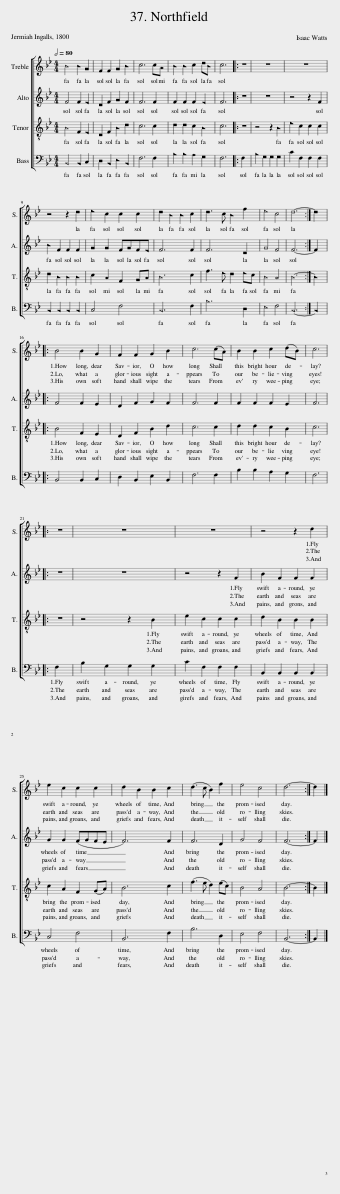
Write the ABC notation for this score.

X:1
%%score [ 1 2 3 4 ]
L:1/8
Q:1/2=80
M:4/4
I:linebreak $
K:Bb
V:1 treble
V:2 treble
V:3 treble-8
V:4 bass
V:1
 B4 B2 G2 | F2 F2 G2 B2 | c6 cA | B2 B2 c2 dB | c6 |: %5
 z2 | z8 | z8 |$ z4 z2 d2 | e2 c2 c2 c2 | %10
 d2 B2 B2 c2 | d3 c B2 f2 | e4 c4 | d6- :| d2 |:$ %15
 B4 B2 G2 | F2 F2 G2 B2 | c6 (cA) | B2 B2 c2 (dB) | c6 |:$ %20
 z2 | z8 | z8 | z4 z2 d2 |$ e2 c2 c2 c2 | %25
 d2 B2 B2 c2 | (d3 c B2) f2 | e4 c4 | d6- :| d2 |] %30
V:2
 F4 F2 E2 | D2 F2 G2 F2 | F6 F2 | F2 F2 F2 E2 | F6 |: %5
 z2 | z8 | z4 z2 F2 |$ B2 F2 F2 F2 | G2 G2 FGFE | %10
 F6 F2 | F6 D2 | G4 F4 | F6- :| F2 |:$ %15
 F4 F2 E2 | D2 F2 G2 F2 | F6 F2 | F2 F2 F2 E2 | F6 |:$ %20
 z2 | z8 | z4 z2 F2 | B2 F2 F2 F2 |$ G2 G2 (FGFE | %25
 F6) F2 | F6 D2 | G4 F4 | F6- :| F2 |] %30
V:3
 B4 F2 E2 | D2 F2 B2 d2 | c6 c2 | d2 d2 c2 B2 | c6 |: %5
 z2 | z4 z2 B2 | e2 c2 c2 c2 |$ d2 B2 B2 B2 | c2 A2 F2 GA | %10
 B6 c2 | f3 e d2 ec | B4 A4 | B6- :| B2 |:$ %15
 B4 F2 E2 | D2 F2 B2 d2 | c6 c2 | d2 d2 c2 B2 | c6 |:$ %20
 z2 | z4 z2 B2 | e2 c2 c2 c2 | d2 B2 B2 B2 |$ c2 A2 F2 (GA) | %25
 B6 c2 | (f3 e d2) (ec) | B4 A4 | B6- :| B2 |] %30
V:4
 B,,4 B,,2 C,2 | D,2 B,,2 E,2 B,,2 | F,6 F,2 | B,2 B,2 A,2 G,2 | F,6 |: %5
 F,2 | B,2 G,2 G,2 G,2 | C2 F,2 F,2 F,2 |$ B,,2 B,,2 B,,2 B,,2 | C,4 F,4 | %10
 B,,6 F,2 | B,6 D,2 | E,4 F,4 | B,,6- :| B,,2 |:$ %15
 B,,4 B,,2 C,2 | D,2 B,,2 E,2 B,,2 | F,6 F,2 | B,2 B,2 A,2 G,2 | F,6 |:$ %20
 F,2 | B,2 G,2 G,2 G,2 | C2 F,2 F,2 F,2 | B,,2 B,,2 B,,2 B,,2 |$ C,4 F,4 | %25
 B,,6 F,2 | B,6 D,2 | E,4 F,4 | B,,6- :| B,,2 |] %30
